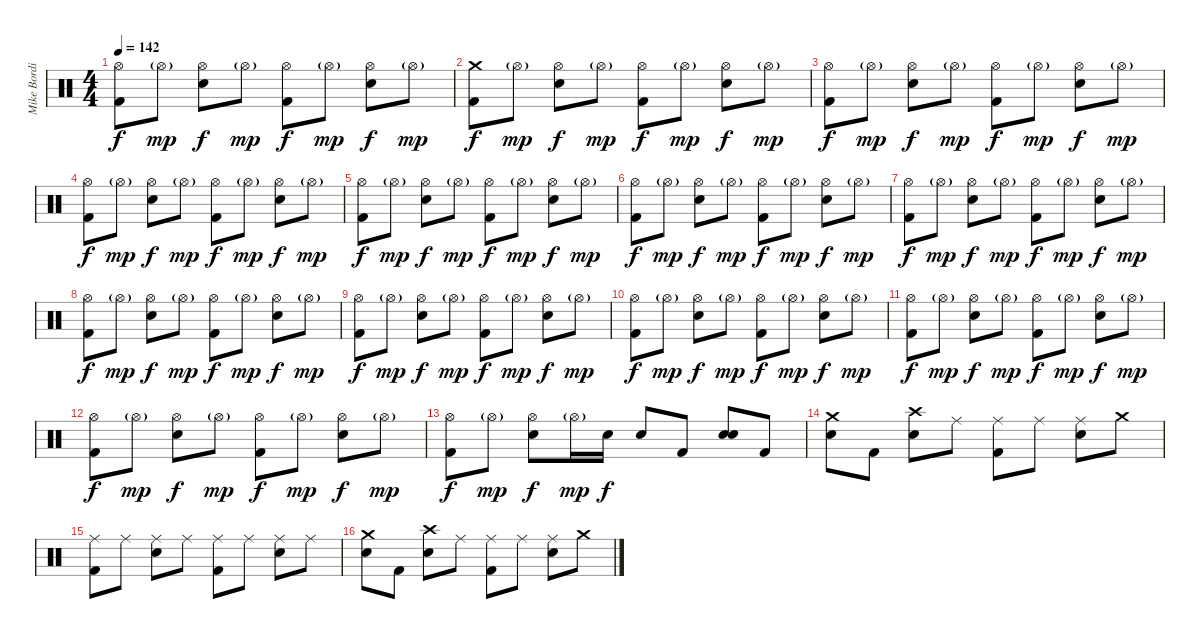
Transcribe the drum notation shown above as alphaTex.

\track ("Mike Bordin" "Mike Bordi") {instrument percussion}
\staff {score}
\articulation defaults
\ts (4 4)
\tempo 142
\clef neutral
\ks c
("Hi-Hat (open)" "Kick (hit) 2").8{dy f} "Hi-Hat (open)"{g}.8{dy mp} ("Hi-Hat (open)" "Snare (hit) 2").8{dy f} "Hi-Hat (open)"{g}.8{dy mp} ("Hi-Hat (open)" "Kick (hit) 2").8{dy f} "Hi-Hat (open)"{g}.8{dy mp} ("Hi-Hat (open)" "Snare (hit) 2").8{dy f} "Hi-Hat (open)"{g}.8{dy mp} |
("Crash medium (hit)" "Kick (hit) 2").8{dy f} "Hi-Hat (open)"{g}.8{dy mp} ("Hi-Hat (open)" "Snare (hit) 2").8{dy f} "Hi-Hat (open)"{g}.8{dy mp} ("Hi-Hat (open)" "Kick (hit) 2").8{dy f} "Hi-Hat (open)"{g}.8{dy mp} ("Hi-Hat (open)" "Snare (hit) 2").8{dy f} "Hi-Hat (open)"{g}.8{dy mp} |
("Hi-Hat (open)" "Kick (hit) 2").8{dy f} "Hi-Hat (open)"{g}.8{dy mp} ("Hi-Hat (open)" "Snare (hit) 2").8{dy f} "Hi-Hat (open)"{g}.8{dy mp} ("Hi-Hat (open)" "Kick (hit) 2").8{dy f} "Hi-Hat (open)"{g}.8{dy mp} ("Hi-Hat (open)" "Snare (hit) 2").8{dy f} "Hi-Hat (open)"{g}.8{dy mp} |
("Hi-Hat (open)" "Kick (hit) 2").8{dy f} "Hi-Hat (open)"{g}.8{dy mp} ("Hi-Hat (open)" "Snare (hit) 2").8{dy f} "Hi-Hat (open)"{g}.8{dy mp} ("Hi-Hat (open)" "Kick (hit) 2").8{dy f} "Hi-Hat (open)"{g}.8{dy mp} ("Hi-Hat (open)" "Snare (hit) 2").8{dy f} "Hi-Hat (open)"{g}.8{dy mp} |
("Hi-Hat (open)" "Kick (hit) 2").8{dy f} "Hi-Hat (open)"{g}.8{dy mp} ("Hi-Hat (open)" "Snare (hit) 2").8{dy f} "Hi-Hat (open)"{g}.8{dy mp} ("Hi-Hat (open)" "Kick (hit) 2").8{dy f} "Hi-Hat (open)"{g}.8{dy mp} ("Hi-Hat (open)" "Snare (hit) 2").8{dy f} "Hi-Hat (open)"{g}.8{dy mp} |
("Hi-Hat (open)" "Kick (hit) 2").8{dy f} "Hi-Hat (open)"{g}.8{dy mp} ("Hi-Hat (open)" "Snare (hit) 2").8{dy f} "Hi-Hat (open)"{g}.8{dy mp} ("Hi-Hat (open)" "Kick (hit) 2").8{dy f} "Hi-Hat (open)"{g}.8{dy mp} ("Hi-Hat (open)" "Snare (hit) 2").8{dy f} "Hi-Hat (open)"{g}.8{dy mp} |
("Hi-Hat (open)" "Kick (hit) 2").8{dy f} "Hi-Hat (open)"{g}.8{dy mp} ("Hi-Hat (open)" "Snare (hit) 2").8{dy f} "Hi-Hat (open)"{g}.8{dy mp} ("Hi-Hat (open)" "Kick (hit) 2").8{dy f} "Hi-Hat (open)"{g}.8{dy mp} ("Hi-Hat (open)" "Snare (hit) 2").8{dy f} "Hi-Hat (open)"{g}.8{dy mp} |
("Hi-Hat (open)" "Kick (hit) 2").8{dy f} "Hi-Hat (open)"{g}.8{dy mp} ("Hi-Hat (open)" "Snare (hit) 2").8{dy f} "Hi-Hat (open)"{g}.8{dy mp} ("Hi-Hat (open)" "Kick (hit) 2").8{dy f} "Hi-Hat (open)"{g}.8{dy mp} ("Hi-Hat (open)" "Snare (hit) 2").8{dy f} "Hi-Hat (open)"{g}.8{dy mp} |
("Hi-Hat (open)" "Kick (hit) 2").8{dy f} "Hi-Hat (open)"{g}.8{dy mp} ("Hi-Hat (open)" "Snare (hit) 2").8{dy f} "Hi-Hat (open)"{g}.8{dy mp} ("Hi-Hat (open)" "Kick (hit) 2").8{dy f} "Hi-Hat (open)"{g}.8{dy mp} ("Hi-Hat (open)" "Snare (hit) 2").8{dy f} "Hi-Hat (open)"{g}.8{dy mp} |
("Hi-Hat (open)" "Kick (hit) 2").8{dy f} "Hi-Hat (open)"{g}.8{dy mp} ("Hi-Hat (open)" "Snare (hit) 2").8{dy f} "Hi-Hat (open)"{g}.8{dy mp} ("Hi-Hat (open)" "Kick (hit) 2").8{dy f} "Hi-Hat (open)"{g}.8{dy mp} ("Hi-Hat (open)" "Snare (hit) 2").8{dy f} "Hi-Hat (open)"{g}.8{dy mp} |
("Hi-Hat (open)" "Kick (hit) 2").8{dy f} "Hi-Hat (open)"{g}.8{dy mp} ("Hi-Hat (open)" "Snare (hit) 2").8{dy f} "Hi-Hat (open)"{g}.8{dy mp} ("Hi-Hat (open)" "Kick (hit) 2").8{dy f} "Hi-Hat (open)"{g}.8{dy mp} ("Hi-Hat (open)" "Snare (hit) 2").8{dy f} "Hi-Hat (open)"{g}.8{dy mp} |
("Hi-Hat (open)" "Kick (hit) 2").8{dy f} "Hi-Hat (open)"{g}.8{dy mp} ("Hi-Hat (open)" "Snare (hit) 2").8{dy f} "Hi-Hat (open)"{g}.8{dy mp} ("Hi-Hat (open)" "Kick (hit) 2").8{dy f} "Hi-Hat (open)"{g}.8{dy mp} ("Hi-Hat (open)" "Snare (hit) 2").8{dy f} "Hi-Hat (open)"{g}.8{dy mp} |
("Hi-Hat (open)" "Kick (hit) 2").8{dy f} "Hi-Hat (open)"{g}.8{dy mp} ("Hi-Hat (open)" "Snare (hit) 2").8{dy f} "Hi-Hat (open)"{g}.16{dy mp} "Snare (hit) 2".16{dy f} "Snare (hit) 2".8 "Kick (hit) 2".8 ("Snare (hit) 2" "Snare (hit) 2").8{bd 240} "Kick (hit) 2".8 |
("Crash medium (hit)" "Snare (hit) 2").8 "Kick (hit) 2".8 ("Crash high (hit)" "Snare (hit) 2").8 "Ride (middle)".8 ("Ride (middle)" "Kick (hit) 2").8 "Ride (middle)".8 ("Ride (middle)" "Snare (hit) 2").8 "Crash medium (hit)".8 |
("Ride (middle)" "Kick (hit) 2").8 "Ride (middle)".8 ("Ride (middle)" "Snare (hit) 2").8 "Ride (middle)".8 ("Ride (middle)" "Kick (hit) 2").8 "Ride (middle)".8 ("Ride (middle)" "Snare (hit) 2").8 "Ride (middle)".8 |
("Crash medium (hit)" "Snare (hit) 2").8 "Kick (hit) 2".8 ("Crash high (hit)" "Snare (hit) 2").8 "Ride (middle)".8 ("Ride (middle)" "Kick (hit) 2").8 "Ride (middle)".8 ("Ride (middle)" "Snare (hit) 2").8 "Crash medium (hit)".8
